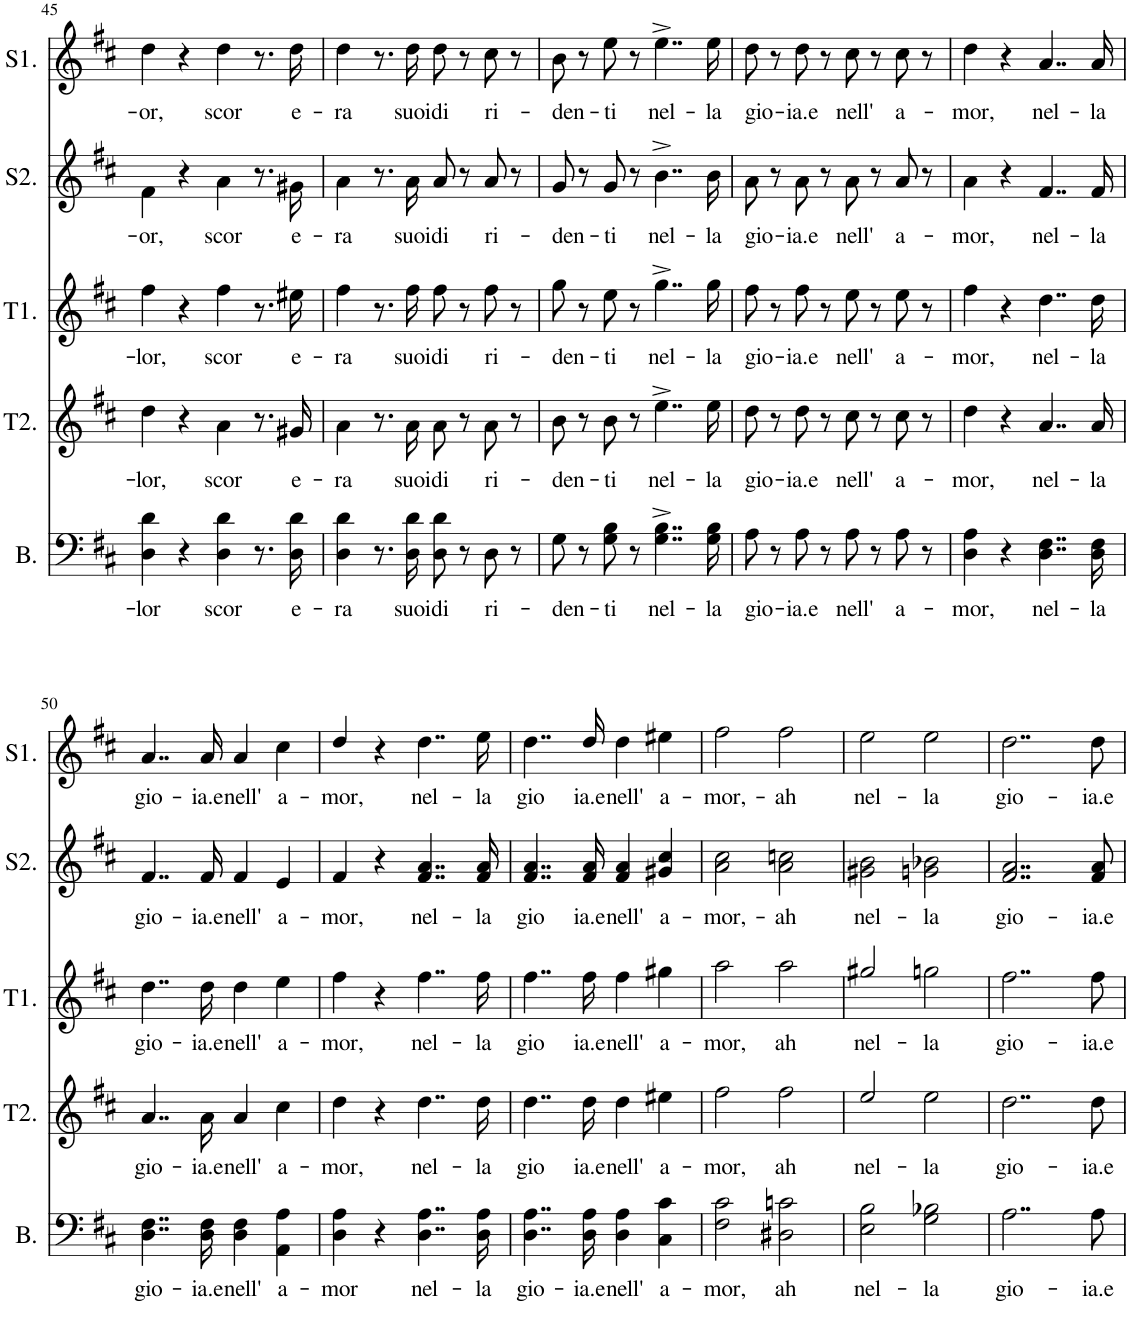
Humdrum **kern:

**kern	**text	**kern	**text	**kern	**text	**kern	**text	**kern	**text
*part5	*part5	*part4	*part4	*part3	*part3	*part2	*part2	*part1	*part1
*staff5	*staff5	*staff4	*staff4	*staff3	*staff3	*staff2	*staff2	*staff1	*staff1
*I"Basse	*	*I"Tenor 2	*	*I"Tenor 1	*	*I"Soprano 2	*	*I"Soprano 1	*
*I'B.	*	*I'T2.	*	*I'T1.	*	*I'S2.	*	*I'S1.	*
!!LO:PB:g=z
*clefF4	*	*clefG2	*	*clefG2	*	*clefG2	*	*clefG2	*
*k[f#c#]	*	*k[f#c#]	*	*k[f#c#]	*	*k[f#c#]	*	*k[f#c#]	*
=45	=45	=45	=45	=45	=45	=45	=45	=45	=45
!	!LO:LY:b	!	!LO:LY:b	!	!LO:LY:b	!	!LO:LY:b	!	!LO:LY:b
4D\ 4d\	-lor	4dd\	-lor,	4ff#\	-lor,	4f#\	-or,	4dd\	-or,
4r	.	4r	.	4r	.	4r	.	4r	.
!	!LO:LY:b	!	!LO:LY:b	!	!LO:LY:b	!	!LO:LY:b	!	!LO:LY:b
4D\ 4d\	scor	4a\	scor	4ff#\	scor	4a\	scor	4dd\	scor
8.r	.	8.r	.	8.r	.	8.r	.	8.r	.
!	!LO:LY:b	!	!LO:LY:b	!	!LO:LY:b	!	!LO:LY:b	!	!LO:LY:b
16D\ 16d\	e-	16g#X/	e-	16ee#X\	e-	16g#X\	e-	16dd\	e-
=46	=46	=46	=46	=46	=46	=46	=46	=46	=46
!	!LO:LY:b	!	!LO:LY:b	!	!LO:LY:b	!	!LO:LY:b	!	!LO:LY:b
4D\ 4d\	-ra	4a\	-ra	4ff#\	-ra	4a\	-ra	4dd\	-ra
8.r	.	8.r	.	8.r	.	8.r	.	8.r	.
!	!LO:LY:b	!	!LO:LY:b	!	!LO:LY:b	!	!LO:LY:b	!	!LO:LY:b
16D\ 16d\	suoi	16a\	suoi	16ff#\	suoi	16a\	suoi	16dd\	suoi
!	!LO:LY:b	!	!LO:LY:b	!	!LO:LY:b	!	!LO:LY:b	!	!LO:LY:b
8D\ 8d\	di	8a\	di	8ff#\	di	8a/	di	8dd\	di
8r	.	8r	.	8r	.	8r	.	8r	.
!	!LO:LY:b	!	!LO:LY:b	!	!LO:LY:b	!	!LO:LY:b	!	!LO:LY:b
8D\	ri-	8a\	ri-	8ff#\	ri-	8a/	ri-	8cc#\	ri-
8r	.	8r	.	8r	.	8r	.	8r	.
=47	=47	=47	=47	=47	=47	=47	=47	=47	=47
!	!LO:LY:b	!	!LO:LY:b	!	!LO:LY:b	!	!LO:LY:b	!	!LO:LY:b
8G\	-den-	8b\	-den-	8gg\	-den-	8g/	-den-	8b\	-den-
8r	.	8r	.	8r	.	8r	.	8r	.
!	!LO:LY:b	!	!LO:LY:b	!	!LO:LY:b	!	!LO:LY:b	!	!LO:LY:b
8G\ 8B\	-ti	8b\	-ti	8ee\	-ti	8g/	-ti	8ee\	-ti
8r	.	8r	.	8r	.	8r	.	8r	.
!	!LO:LY:b	!	!LO:LY:b	!	!LO:LY:b	!	!LO:LY:b	!	!LO:LY:b
4..G\^ 4..B\^	nel-	4..ee^\	nel-	4..gg^\	nel-	4..b^\	nel-	4..ee^\	nel-
!	!LO:LY:b	!	!LO:LY:b	!	!LO:LY:b	!	!LO:LY:b	!	!LO:LY:b
16G\ 16B\	-la	16ee\	-la	16gg\	-la	16b\	-la	16ee\	-la
=48	=48	=48	=48	=48	=48	=48	=48	=48	=48
!	!LO:LY:b	!	!LO:LY:b	!	!LO:LY:b	!	!LO:LY:b	!	!LO:LY:b
8A\	gio-	8dd\	-gio-	8ff#\	-gio-	8a\	gio-	8dd\	gio-
8r	.	8r	.	8r	.	8r	.	8r	.
!	!LO:LY:b	!	!LO:LY:b	!	!LO:LY:b	!	!LO:LY:b	!	!LO:LY:b
8A\	-ia.e	8dd\	-ia.e	8ff#\	-ia.e	8a\	-ia.e	8dd\	-ia.e
8r	.	8r	.	8r	.	8r	.	8r	.
!	!LO:LY:b	!	!LO:LY:b	!	!LO:LY:b	!	!LO:LY:b	!	!LO:LY:b
8A\	nell'	8cc#\	nell'	8ee\	nell'	8a\	nell'	8cc#\	nell'
8r	.	8r	.	8r	.	8r	.	8r	.
!	!LO:LY:b	!	!LO:LY:b	!	!LO:LY:b	!	!LO:LY:b	!	!LO:LY:b
8A\	a-	8cc#\	a-	8ee\	a-	8a/	a-	8cc#\	a-
8r	.	8r	.	8r	.	8r	.	8r	.
=49	=49	=49	=49	=49	=49	=49	=49	=49	=49
!	!LO:LY:b	!	!LO:LY:b	!	!LO:LY:b	!	!LO:LY:b	!	!LO:LY:b
4D\ 4A\	-mor,	4dd\	-mor,	4ff#\	-mor,	4a\	-mor,	4dd\	-mor,
4r	.	4r	.	4r	.	4r	.	4r	.
!	!LO:LY:b	!	!LO:LY:b	!	!LO:LY:b	!	!LO:LY:b	!	!LO:LY:b
4..D\ 4..F#\	nel-	4..a/	nel-	4..dd\	nel-	4..f#/	nel-	4..a/	nel-
!	!LO:LY:b	!	!LO:LY:b	!	!LO:LY:b	!	!LO:LY:b	!	!LO:LY:b
16D\ 16F#\	-la	16a/	-la	16dd\	-la	16f#/	-la	16a/	-la
!!LO:LB:g=z
=50	=50	=50	=50	=50	=50	=50	=50	=50	=50
!	!LO:LY:b	!	!LO:LY:b	!	!LO:LY:b	!	!LO:LY:b	!	!LO:LY:b
4..D\ 4..F#\	gio-	4..a/	-gio-	4..dd\	-gio-	4..f#/	gio-	4..a/	gio-
!	!LO:LY:b	!	!LO:LY:b	!	!LO:LY:b	!	!LO:LY:b	!	!LO:LY:b
16D\ 16F#\	-ia.e	16a\	-ia.e	16dd\	-ia.e	16f#/	-ia.e	16a/	-ia.e
!	!LO:LY:b	!	!LO:LY:b	!	!LO:LY:b	!	!LO:LY:b	!	!LO:LY:b
4D\ 4F#\	nell'	4a/	nell'	4dd\	nell'	4f#/	nell'	4a/	nell'
!	!LO:LY:b	!	!LO:LY:b	!	!LO:LY:b	!	!LO:LY:b	!	!LO:LY:b
4AA\ 4A\	a-	4cc#\	a-	4ee\	a-	4e/	a-	4cc#\	a-
=51	=51	=51	=51	=51	=51	=51	=51	=51	=51
!	!LO:LY:b	!	!LO:LY:b	!	!LO:LY:b	!	!LO:LY:b	!	!LO:LY:b
4D\ 4A\	-mor	4dd\	-mor,	4ff#\	-mor,	4f#/	-mor,	4dd/	-mor,
4r	.	4r	.	4r	.	4r	.	4r	.
!	!LO:LY:b	!	!LO:LY:b	!	!LO:LY:b	!	!LO:LY:b	!	!LO:LY:b
4..D\ 4..A\	nel-	4..dd\	nel-	4..ff#\	nel-	4..f#/ 4..a/	nel-	4..dd\	nel-
!	!LO:LY:b	!	!LO:LY:b	!	!LO:LY:b	!	!LO:LY:b	!	!LO:LY:b
16D\ 16A\	-la	16dd\	-la	16ff#\	-la	16f#/ 16a/	-la	16ee\	-la
=52	=52	=52	=52	=52	=52	=52	=52	=52	=52
!	!LO:LY:b	!	!LO:LY:b	!	!LO:LY:b	!	!LO:LY:b	!	!LO:LY:b
4..D\ 4..A\	-gio-	4..dd\	gio	4..ff#\	gio	4..f#/ 4..a/	gio	4..dd\	gio
!	!LO:LY:b	!	!LO:LY:b	!	!LO:LY:b	!	!LO:LY:b	!	!LO:LY:b
16D\ 16A\	-ia.e	16dd\	ia.e	16ff#\	ia.e	16f#/ 16a/	ia.e	16dd/	ia.e
!	!LO:LY:b	!	!LO:LY:b	!	!LO:LY:b	!	!LO:LY:b	!	!LO:LY:b
4D\ 4A\	nell'	4dd\	nell'	4ff#\	nell'	4f#/ 4a/	nell'	4dd\	nell'
!	!LO:LY:b	!	!LO:LY:b	!	!LO:LY:b	!	!LO:LY:b	!	!LO:LY:b
4C#\ 4c#\	a-	4ee#X\	a-	4gg#X\	a-	4g#X/ 4cc#/	a-	4ee#X\	a-
=53	=53	=53	=53	=53	=53	=53	=53	=53	=53
!	!LO:LY:b	!	!LO:LY:b	!	!LO:LY:b	!	!LO:LY:b	!	!LO:LY:b
2F#\ 2c#\	-mor,	2ff#\	-mor,	2aa\	-mor,	2a\ 2cc#\	-mor,-	2ff#\	-mor,-
!	!LO:LY:b	!	!LO:LY:b	!	!LO:LY:b	!	!LO:LY:b	!	!LO:LY:b
2D#X\ 2cn\	ah	2ff#\	ah	2aa\	ah	2a\ 2ccn\	-ah	2ff#\	-ah
=54	=54	=54	=54	=54	=54	=54	=54	=54	=54
!	!LO:LY:b	!	!LO:LY:b	!	!LO:LY:b	!	!LO:LY:b	!	!LO:LY:b
2E\ 2B\	nel-	2ee/	nel-	2gg#X/	nel-	2g#X\ 2b\	nel-	2ee\	nel-
!	!LO:LY:b	!	!LO:LY:b	!	!LO:LY:b	!	!LO:LY:b	!	!LO:LY:b
2G\ 2B-X\	-la	2ee\	-la	2ggn\	-la	2gn\ 2b-X\	-la	2ee\	-la
=55	=55	=55	=55	=55	=55	=55	=55	=55	=55
!	!LO:LY:b	!	!LO:LY:b	!	!LO:LY:b	!	!LO:LY:b	!	!LO:LY:b
2..A\	gio-	2..dd\	gio-	2..ff#\	gio-	2..f#/ 2..a/	gio-	2..dd\	gio-
!	!LO:LY:b	!	!LO:LY:b	!	!LO:LY:b	!	!LO:LY:b	!	!LO:LY:b
8A\	-ia.e	8dd\	-ia.e	8ff#\	-ia.e	8f#/ 8a/	-ia.e	8dd\	-ia.e
=	=	=	=	=	=	=	=	=	=
*-	*-	*-	*-	*-	*-	*-	*-	*-	*-
